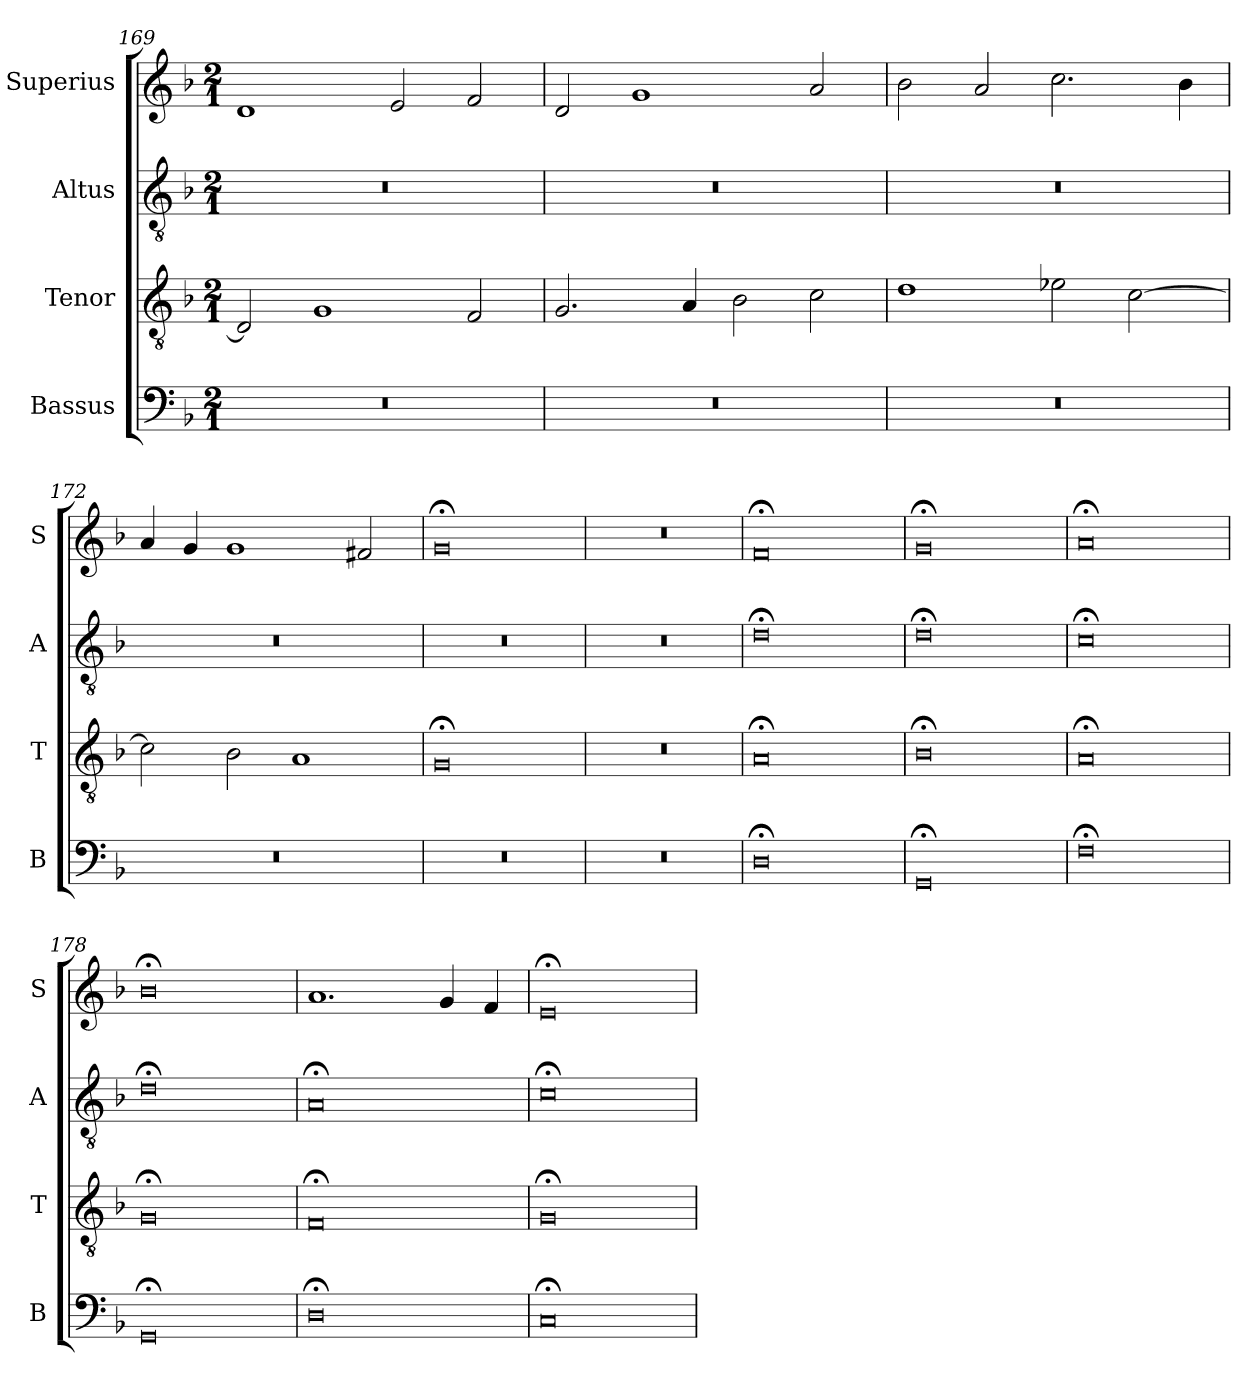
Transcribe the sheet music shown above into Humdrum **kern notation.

**kern	**kern	**kern	**kern
*part4	*part3	*part2	*part1
*staff4	*staff3	*staff2	*staff1
*I"Bassus	*I"Tenor	*I"Altus	*I"Superius
*I'B	*I'T	*I'A	*I'S
*clefF4	*clefGv2	*clefGv2	*clefG2
*k[b-]	*k[b-]	*k[b-]	*k[b-]
*M2/1	*M2/1	*M2/1	*M2/1
=169	=169	=169	=169
0r	2D/]	0r	1d
.	1G	.	.
.	.	.	2e/
.	2F/	.	2f/
=170	=170	=170	=170
0r	2.G/	0r	2d/
.	.	.	1g
.	4A/	.	.
.	2B-\	.	.
.	2c\	.	2a/
=171	=171	=171	=171
0r	1d	0r	2b-\
.	.	.	2a/
.	2e-X\	.	2.cc\
.	[2c\	.	.
.	.	.	4b-\
=172	=172	=172	=172
0r	2c\]	0r	4a/
.	.	.	4g/
.	2B-\	.	1g
.	1A	.	.
.	.	.	2f#X/
=173	=173	=173	=173
0r	0G;<	0r	0g;<
=174	=174	=174	=174
0r	0r	0r	0r
=175	=175	=175	=175
0D;<	0A;<	0d;<	0f;<
=176	=176	=176	=176
0GG;<	0B-;<	0d;<	0g;<
=177	=177	=177	=177
0F;<	0A;<	0c;<	0a;<
=178	=178	=178	=178
0GG;<	0G;<	0d;<	0b-;<
=179	=179	=179	=179
0D;<	0F;<	0A;<	1.a
.	.	.	4g/
.	.	.	4f/
=180	=180	=180	=180
0C;<	0G;<	0c;<	0e;<
=	=	=	=
*-	*-	*-	*-
